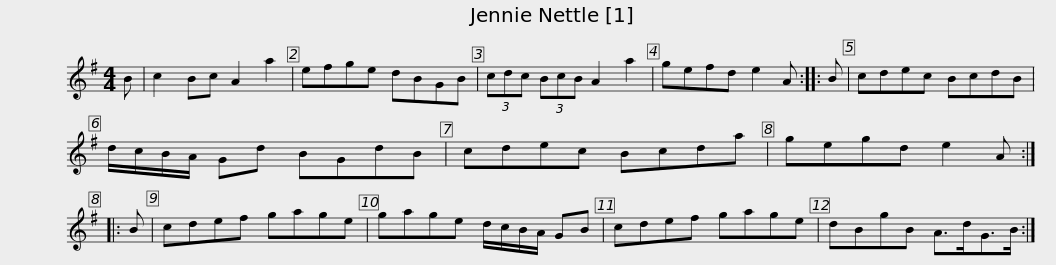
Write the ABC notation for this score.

X:1
L:1/8
M:4/4
I:linebreak $
K:G
V:1 treble
V:1
 B | c2 Bc A2 a2 | efge dBGB | (3cdc (3BcB A2 a2 | gefd e2 A :: %5
 B | cdec BcdB |$ d/c/B/A/ Gd BGdB | cdec Bcda | gegd e2 A :: %10
 B | cdef gage | gage d/c/B/A/ GB |$ cdef gage | dBgB A>dG>B :| %15
